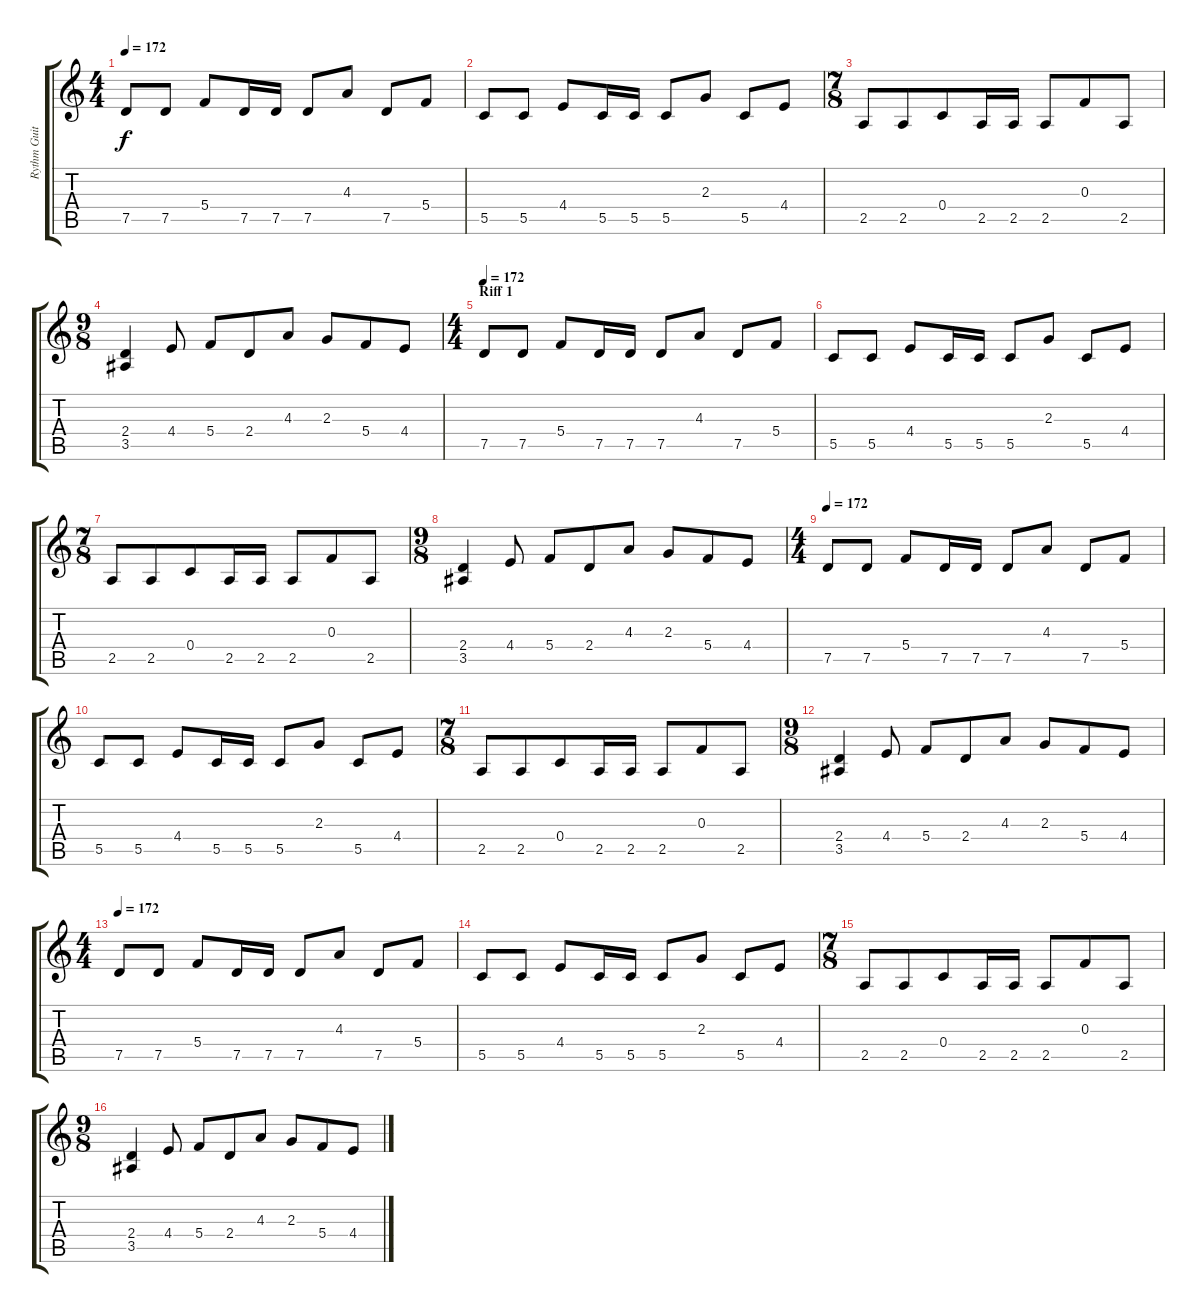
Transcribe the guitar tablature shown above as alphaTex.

\track ("Rythm Guitar 1" "Rythm Guit") {instrument distortionguitar}
\staff {score tabs}
\tuning (D4 A3 F3 C3 G2 D2) {hide}
\ts (4 4)
\tempo 172
\clef g2
\ks c
7.5.8{dy f} 7.5.8 5.4.8 7.5.16 7.5.16 7.5.8 4.3.8 7.5.8 5.4.8 |
5.5.8 5.5.8 4.4.8 5.5.16 5.5.16 5.5.8 2.3.8 5.5.8 4.4.8 |
\ts (7 8)
2.5.8 2.5.8 0.4.8 2.5.16 2.5.16 2.5.8 0.3.8 2.5.8 |
\ts (9 8)
(2.4 3.5).4 4.4.8 5.4.8 2.4.8 4.3.8 2.3.8 5.4.8 4.4.8 |
\ts (4 4)
\section ("" "Riff 1")
\tempo 172
7.5.8 7.5.8 5.4.8 7.5.16 7.5.16 7.5.8 4.3.8 7.5.8 5.4.8 |
5.5.8 5.5.8 4.4.8 5.5.16 5.5.16 5.5.8 2.3.8 5.5.8 4.4.8 |
\ts (7 8)
2.5.8 2.5.8 0.4.8 2.5.16 2.5.16 2.5.8 0.3.8 2.5.8 |
\ts (9 8)
(2.4 3.5).4 4.4.8 5.4.8 2.4.8 4.3.8 2.3.8 5.4.8 4.4.8 |
\ts (4 4)
\tempo 172
7.5.8 7.5.8 5.4.8 7.5.16 7.5.16 7.5.8 4.3.8 7.5.8 5.4.8 |
5.5.8 5.5.8 4.4.8 5.5.16 5.5.16 5.5.8 2.3.8 5.5.8 4.4.8 |
\ts (7 8)
2.5.8 2.5.8 0.4.8 2.5.16 2.5.16 2.5.8 0.3.8 2.5.8 |
\ts (9 8)
(2.4 3.5).4 4.4.8 5.4.8 2.4.8 4.3.8 2.3.8 5.4.8 4.4.8 |
\ts (4 4)
\tempo 172
7.5.8 7.5.8 5.4.8 7.5.16 7.5.16 7.5.8 4.3.8 7.5.8 5.4.8 |
5.5.8 5.5.8 4.4.8 5.5.16 5.5.16 5.5.8 2.3.8 5.5.8 4.4.8 |
\ts (7 8)
2.5.8 2.5.8 0.4.8 2.5.16 2.5.16 2.5.8 0.3.8 2.5.8 |
\ts (9 8)
(2.4 3.5).4 4.4.8 5.4.8 2.4.8 4.3.8 2.3.8 5.4.8 4.4.8
